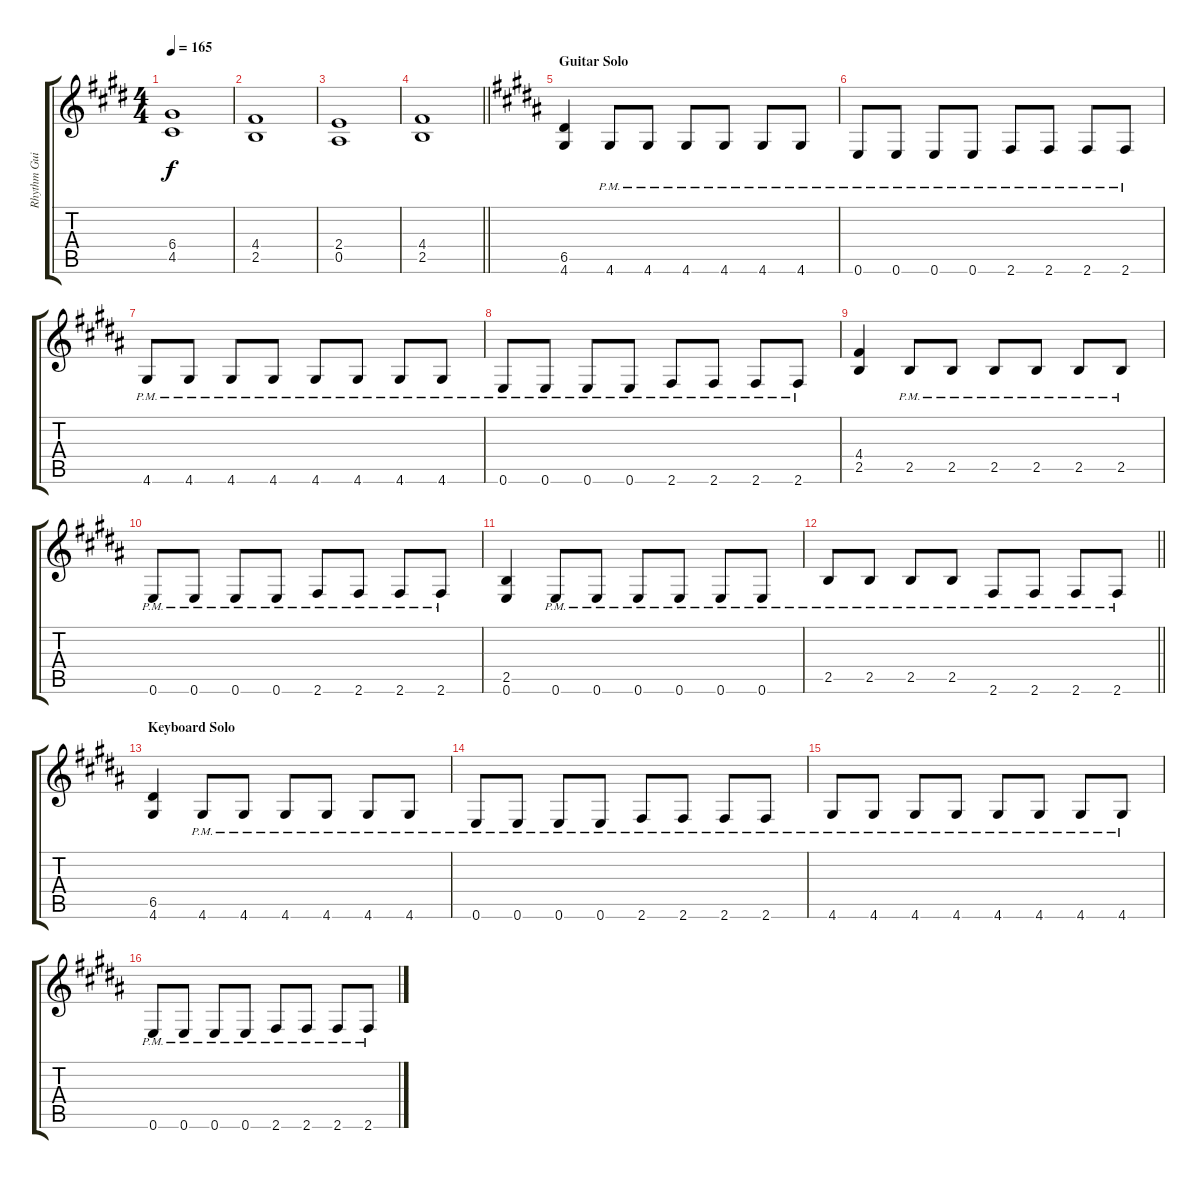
\track ("Rhythm Guitar 1: Juha-Pekka Alanen" "Rhythm Gui") {instrument distortionguitar}
\staff {score tabs}
\tuning (E4 B3 G3 D3 A2 E2) {hide}
\ts (4 4)
\tempo 165
\clef g2
\ks c#minor
(6.4 4.5).1{dy f} |
(4.4 2.5).1 |
(2.4 0.5).1 |
\barLineRight lightlight
(4.4 2.5).1 |
\section ("" "Guitar Solo")
\ks g#minor
(6.5 4.6).4 4.6{pm}.8 4.6{pm}.8 4.6{pm}.8 4.6{pm}.8 4.6{pm}.8 4.6{pm}.8 |
0.6{pm}.8 0.6{pm}.8 0.6{pm}.8 0.6{pm}.8 2.6{pm}.8 2.6{pm}.8 2.6{pm}.8 2.6{pm}.8 |
4.6{pm}.8 4.6{pm}.8 4.6{pm}.8 4.6{pm}.8 4.6{pm}.8 4.6{pm}.8 4.6{pm}.8 4.6{pm}.8 |
0.6{pm}.8 0.6{pm}.8 0.6{pm}.8 0.6{pm}.8 2.6{pm}.8 2.6{pm}.8 2.6{pm}.8 2.6{pm}.8 |
(4.4 2.5).4 2.5{pm}.8 2.5{pm}.8 2.5{pm}.8 2.5{pm}.8 2.5{pm}.8 2.5{pm}.8 |
0.6{pm}.8 0.6{pm}.8 0.6{pm}.8 0.6{pm}.8 2.6{pm}.8 2.6{pm}.8 2.6{pm}.8 2.6{pm}.8 |
(2.5 0.6).4 0.6{pm}.8 0.6{pm}.8 0.6{pm}.8 0.6{pm}.8 0.6{pm}.8 0.6{pm}.8 |
\barLineRight lightlight
2.5{pm}.8 2.5{pm}.8 2.5{pm}.8 2.5{pm}.8 2.6{pm}.8 2.6{pm}.8 2.6{pm}.8 2.6{pm}.8 |
\section ("" "Keyboard Solo")
(6.5 4.6).4 4.6{pm}.8 4.6{pm}.8 4.6{pm}.8 4.6{pm}.8 4.6{pm}.8 4.6{pm}.8 |
0.6{pm}.8 0.6{pm}.8 0.6{pm}.8 0.6{pm}.8 2.6{pm}.8 2.6{pm}.8 2.6{pm}.8 2.6{pm}.8 |
4.6{pm}.8 4.6{pm}.8 4.6{pm}.8 4.6{pm}.8 4.6{pm}.8 4.6{pm}.8 4.6{pm}.8 4.6{pm}.8 |
0.6{pm}.8 0.6{pm}.8 0.6{pm}.8 0.6{pm}.8 2.6{pm}.8 2.6{pm}.8 2.6{pm}.8 2.6{pm}.8
